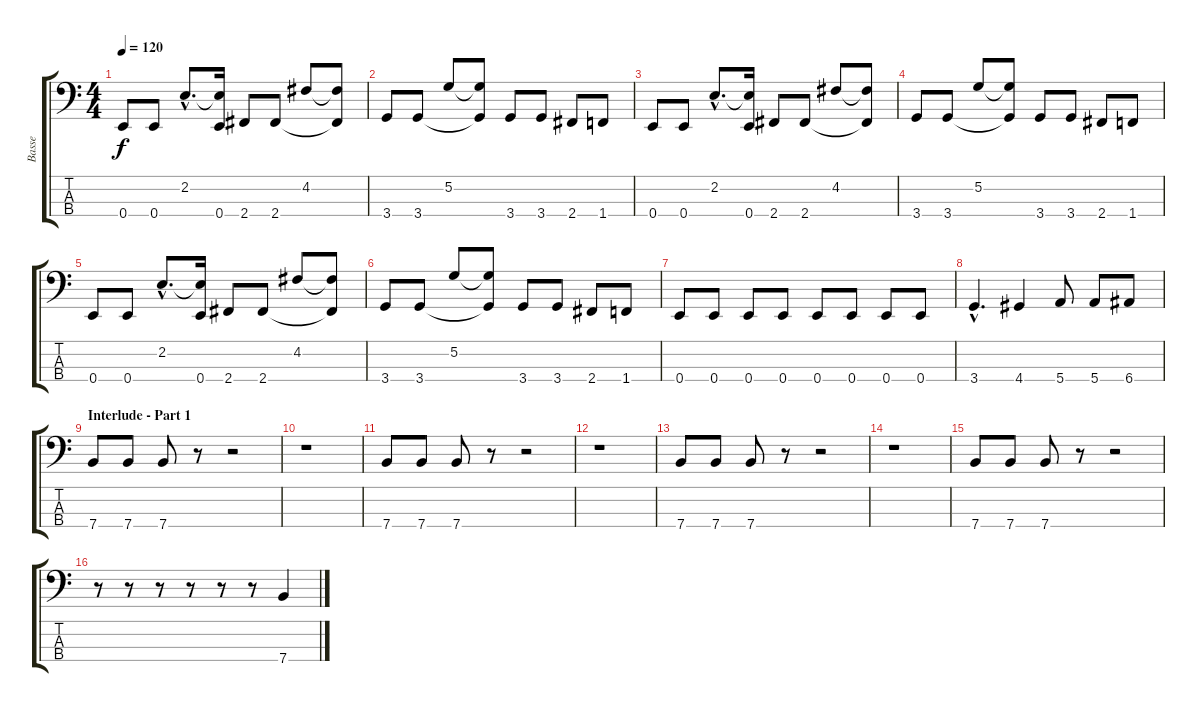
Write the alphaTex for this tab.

\track ("Basse" "Basse") {instrument synthbass2}
\staff {score tabs}
\tuning (G2 D2 A1 E1) {hide}
\ts (4 4)
\tempo 120
\clef f4
\ks c
0.4.8{dy f} 0.4.8 2.2{hac}.8{d} (2.2{t} 0.4).16 2.4.8 2.4.8 4.2.8 (4.2{t} 2.4{t}).8 |
3.4.8 3.4.8 5.2.8 (5.2{t} 3.4{t}).8 3.4.8 3.4.8 2.4.8 1.4.8 |
0.4.8 0.4.8 2.2{hac}.8{d} (2.2{t} 0.4).16 2.4.8 2.4.8 4.2.8 (4.2{t} 2.4{t}).8 |
3.4.8 3.4.8 5.2.8 (5.2{t} 3.4{t}).8 3.4.8 3.4.8 2.4.8 1.4.8 |
0.4.8 0.4.8 2.2{hac}.8{d} (2.2{t} 0.4).16 2.4.8 2.4.8 4.2.8 (4.2{t} 2.4{t}).8 |
3.4.8 3.4.8 5.2.8 (5.2{t} 3.4{t}).8 3.4.8 3.4.8 2.4.8 1.4.8 |
0.4.8 0.4.8 0.4.8 0.4.8 0.4.8 0.4.8 0.4.8 0.4.8 |
3.4{hac}.4{d} 4.4.4 5.4.8 5.4.8 6.4.8 |
\section ("" "Interlude - Part 1")
7.4.8 7.4.8 7.4.8 r.8 r.2 |
r.1 |
7.4.8 7.4.8 7.4.8 r.8 r.2 |
r.1 |
7.4.8 7.4.8 7.4.8 r.8 r.2 |
r.1 |
7.4.8 7.4.8 7.4.8 r.8 r.2 |
r.8 r.8 r.8 r.8 r.8 r.8 7.4{ss}.4
